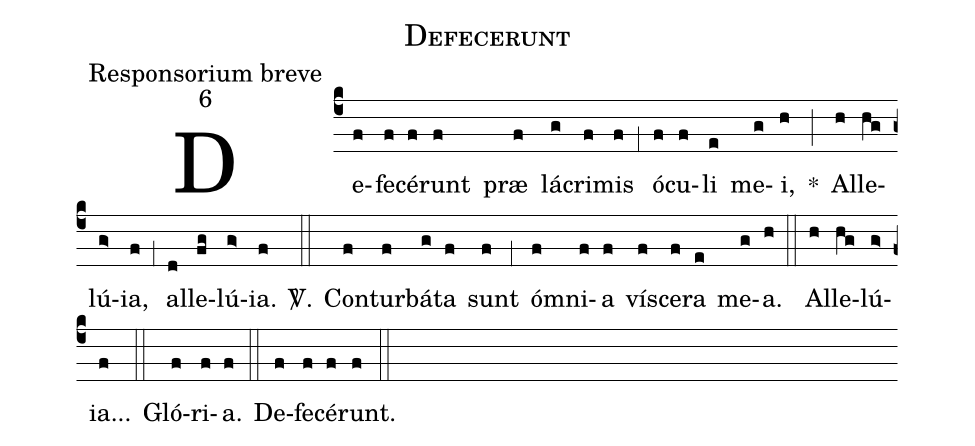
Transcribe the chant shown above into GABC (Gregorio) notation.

name:Defecerunt;
office-part:Responsorium breve;
mode:6;
%%
(c4) De(f)fe(f)cé(f)runt(f) præ(f) lá(g)cri(f)mis(f) (;1) ó(f)cu(f)li(e) me(g)i,(h) *(;) Al(h)le(hg)lú(g>)ia,(f) (;1) al(d)le(fg)lú(g>)ia.(f) <sp>V/</sp>.(::) Con(f)tur(f)bá(g)ta(f) sunt(f) (;1) ó(f)mni(f)a(f) ví(f)sce(f)ra(e) me(g)a.(h) (::) Al(h)le(hg)lú(g>)ia...(f) (::) Gló(f)ri(f)a.(f) (::) De(f)fe(f)cé(f)runt.(f) (::)
